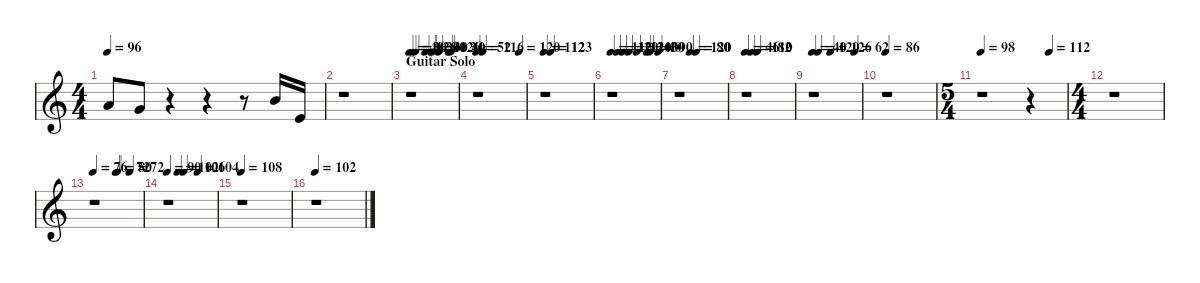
\hideDynamics
\bracketExtendMode nobrackets
\singleTrackTrackNamePolicy hidden
\multiTrackTrackNamePolicy hidden
\firstSystemTrackNameMode fullname
\firstSystemTrackNameOrientation horizontal
\otherSystemsTrackNameOrientation horizontal
\track ("Vocal" "Flute") {mute instrument flute}
\staff {score}
\tuning (E4 B3 G3 D3 A2 E2)
\ts (4 4)
\tempo 96
\clef g2
\ks c
5.1.8{dy f beam Up} 3.1.8{beam Up} r.4{beam Up} r.4{beam Up} r.8{beam Up} 7.1.16{beam Up} 5.2.16{beam Up} |
r.1{beam Down} |
\section ("" "Guitar Solo")
\tempo 40
\tempo (30 0.0625)
\tempo (126 0.125)
\tempo (30 0.333333)
\tempo (40 0.46875)
\tempo (30 0.5)
\tempo (126 0.625)
\tempo (34 0.833333)
\tempo (40 0.875)
r.1{beam Down} |
\tempo 52
\tempo (116 0.125)
\tempo (120 0.875)
r.1{beam Down} |
\tempo 112
\tempo (123 0.14375)
r.1{beam Down} |
\tempo 112
\tempo (120 0.125)
\tempo (112 0.25)
\tempo (124 0.375)
\tempo (100 0.541667)
\tempo (40 0.75)
\tempo (30 0.8125)
\tempo (90 0.984375)
r.1{beam Down} |
\tempo (120 0.25)
\tempo (80 0.375)
r.1{beam Down} |
\tempo 46
\tempo (110 0.125)
\tempo (82 0.25)
r.1{beam Down} |
\tempo 40
\tempo (120 0.125)
\tempo (126 0.375)
\tempo (62 0.875)
r.1{beam Down} |
\tempo 86
r.1{beam Down} |
\ts (5 4)
\tempo 98
\tempo (112 0.8)
r.1{beam Down} r.4{beam Down} |
\ts (4 4)
r.1{beam Down} |
\tempo 76
\tempo (72 0.46875)
\tempo (80 0.5)
\tempo (72 0.75)
r.1{beam Down} |
\tempo 90
\tempo (102 0.21875)
\tempo (106 0.34375)
\tempo (104 0.625)
r.1{beam Down} |
\tempo 108
r.1{beam Down} |
\tempo 102
r.1{beam Down}
